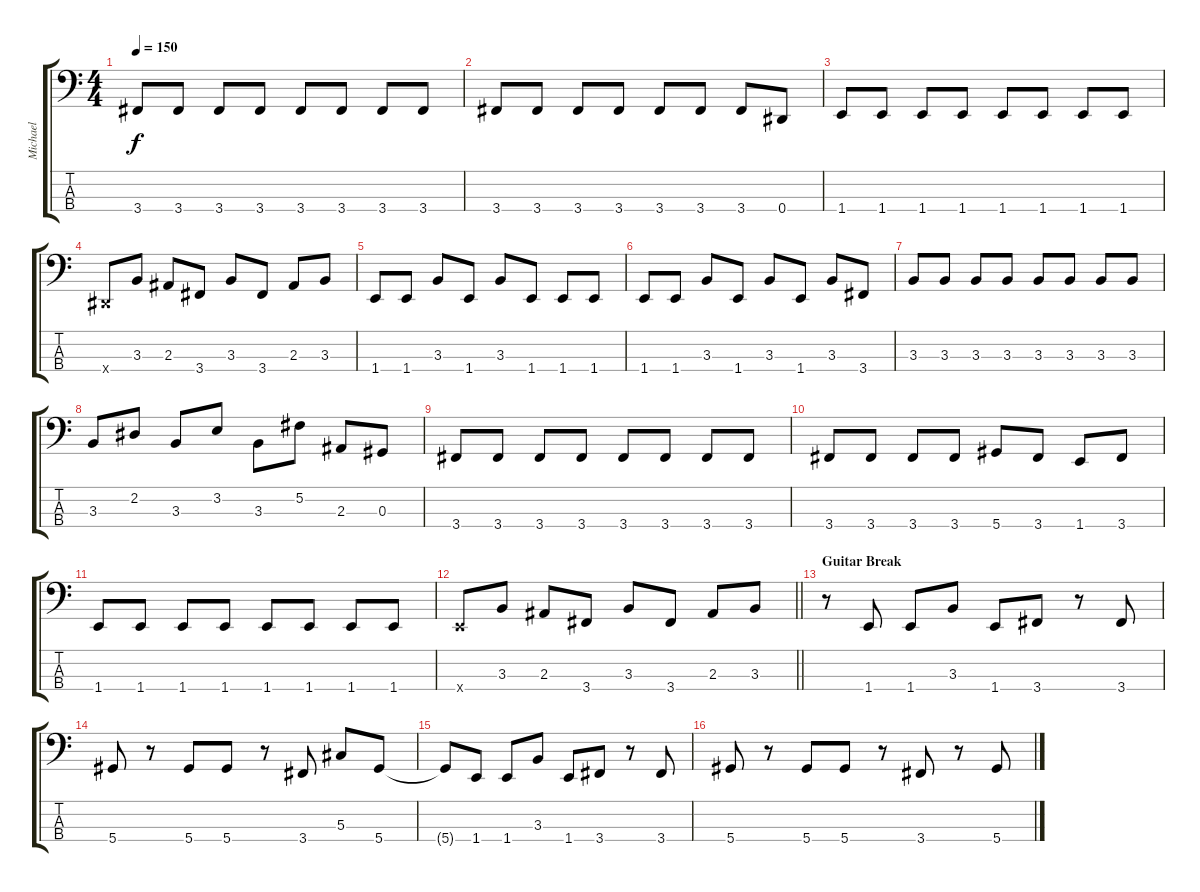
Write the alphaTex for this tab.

\track ("Michael" "Michael") {instrument electricbassfinger}
\staff {score tabs}
\tuning (Gb2 Db2 Ab1 Eb1) {hide}
\ts (4 4)
\tempo 150
\clef f4
\ks c
3.4.8{dy f} 3.4.8 3.4.8 3.4.8 3.4.8 3.4.8 3.4.8 3.4.8 |
3.4.8 3.4.8 3.4.8 3.4.8 3.4.8 3.4.8 3.4.8 0.4.8 |
1.4.8 1.4.8 1.4.8 1.4.8 1.4.8 1.4.8 1.4.8 1.4.8 |
0.4{x}.8 3.3.8 2.3.8 3.4.8 3.3.8 3.4.8 2.3.8 3.3.8 |
1.4.8 1.4.8 3.3.8 1.4.8 3.3.8 1.4.8 1.4.8 1.4.8 |
1.4.8 1.4.8 3.3.8 1.4.8 3.3.8 1.4.8 3.3.8 3.4.8 |
3.3.8 3.3.8 3.3.8 3.3.8 3.3.8 3.3.8 3.3.8 3.3.8 |
3.3.8 2.2.8 3.3.8 3.2.8 3.3.8 5.2.8 2.3.8 0.3.8 |
3.4.8 3.4.8 3.4.8 3.4.8 3.4.8 3.4.8 3.4.8 3.4.8 |
3.4.8 3.4.8 3.4.8 3.4.8 5.4.8 3.4.8 1.4.8 3.4.8 |
1.4.8 1.4.8 1.4.8 1.4.8 1.4.8 1.4.8 1.4.8 1.4.8 |
\barLineRight lightlight
1.4{x}.8 3.3.8 2.3.8 3.4.8 3.3.8 3.4.8 2.3.8 3.3.8 |
\section ("" "Guitar Break")
r.8 1.4.8 1.4.8 3.3.8 1.4.8 3.4.8 r.8 3.4.8 |
5.4.8 r.8 5.4.8 5.4.8 r.8 3.4.8 5.3.8 5.4.8 |
5.4{t}.8 1.4.8 1.4.8 3.3.8 1.4.8 3.4.8 r.8 3.4.8 |
5.4.8 r.8 5.4.8 5.4.8 r.8 3.4.8 r.8 5.4.8
